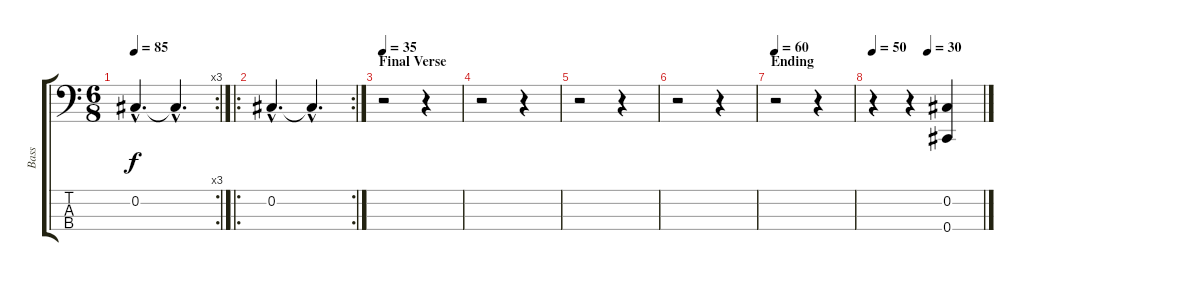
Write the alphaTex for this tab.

\track ("Bass" "Bass") {instrument electricbassfinger}
\staff {score tabs}
\tuning (Gb2 Db2 Ab1 Db1) {hide}
\rc 3
\ts (6 8)
\tempo 85
\clef f4
\ks c
0.2{hac}.4{d dy f} 0.2{hac t}.4{d} |
\ro
\rc 2
0.2{hac}.4{d} 0.2{hac t}.4{d} |
\section ("" "Final Verse")
\tempo 35
r.2 r.4 |
r.2 r.4 |
r.2 r.4 |
r.2 r.4 |
\section ("" "Ending")
\tempo 60
r.2 r.4 |
\tempo 50
\tempo (30 0.5)
r.4 r.4 (0.2 0.4).4
